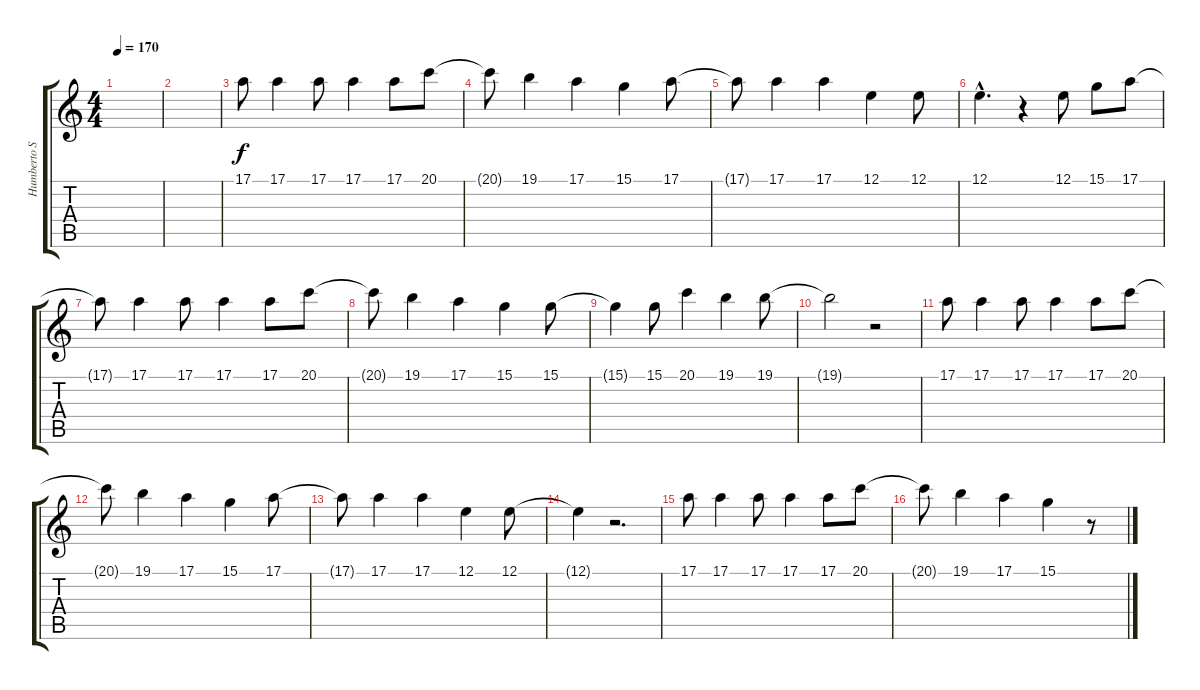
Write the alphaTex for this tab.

\track ("Humberto Sobrinho" "Humberto S") {instrument lead2sawtooth}
\staff {score tabs}
\tuning (E4 B3 G3 D3 A2 E2) {hide}
\ts (4 4)
\tempo 170
\clef g2
\ks c
|
|
17.1.8 17.1.4 17.1.8 17.1.4 17.1.8 20.1.8 |
20.1{t}.8 19.1.4 17.1.4 15.1.4 17.1.8 |
17.1{t}.8 17.1.4 17.1.4 12.1.4 12.1.8 |
12.1{hac}.4{d} r.4 12.1.8 15.1.8 17.1.8 |
17.1{t}.8 17.1.4 17.1.8 17.1.4 17.1.8 20.1.8 |
20.1{t}.8 19.1.4 17.1.4 15.1.4 15.1.8 |
15.1{t}.4 15.1.8 20.1.4 19.1.4 19.1.8 |
19.1{t}.2 r.2 |
17.1.8 17.1.4 17.1.8 17.1.4 17.1.8 20.1.8 |
20.1{t}.8 19.1.4 17.1.4 15.1.4 17.1.8 |
17.1{t}.8 17.1.4 17.1.4 12.1.4 12.1.8 |
12.1{t}.4 r.2{d} |
17.1.8 17.1.4 17.1.8 17.1.4 17.1.8 20.1.8 |
20.1{t}.8 19.1.4 17.1.4 15.1.4 r.8
